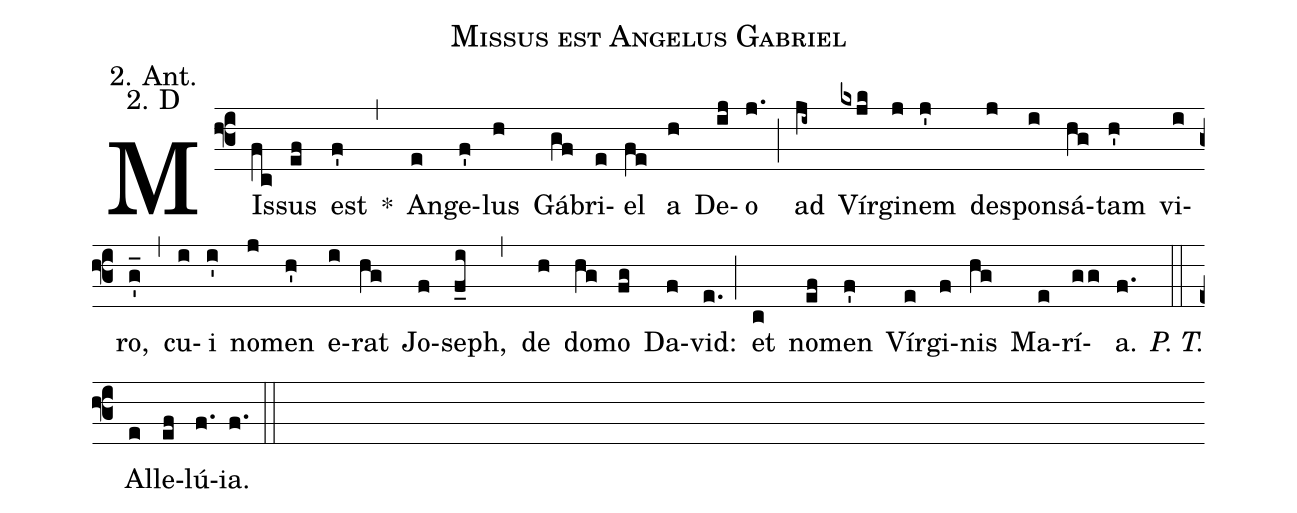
name:Missus est Angelus Gabriel;
office-part:Antiphona;
mode:2;
annotation:2. Ant.;
annotation:2. D;
%%
(f3) MIs(fc)sus(ef) est(f') *(,) An(e)ge(f')lus(h) Gá(gf)bri(e)el(fe) a(h) De(ij)o(j.) (;) ad(ji~) Vír(kxjk)gi(j)nem(j') de(j)spon(i)sá(hg)tam(h') vi(i)ro,(g'_) (,) cu(i)i(i') no(j)men(h') e(i)rat(hg) Jo(f)seph,(f_i) (,) de(h) do(hg)mo(fg) Da(f)vid:(e.) (;) et(c) no(ef)men(f') Vír(e)gi(f)nis(hg) Ma(e)rí(gg)a.(f.) <i>P. T.</i>(::) Al(e)le(ef)lú(f.)ia.(f.) (::)
